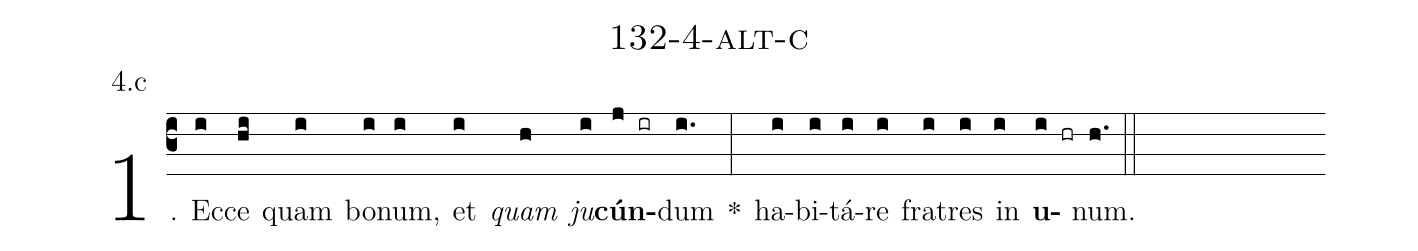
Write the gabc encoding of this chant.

name: 132-4-alt-c;
annotation: 4.c;
%%
(c3)1. Ec(i)ce(hi) quam(i) bo(i)num,(i) et(i) <i>quam</i>(h) <i>ju</i>(i)<b>cún</b>(j ir)dum(i.) *(:) ha(i)bi(i)tá(i)re(i) fra(i)tres(i) in(i) <b>u</b>(i hr)num.(h.) (::)
